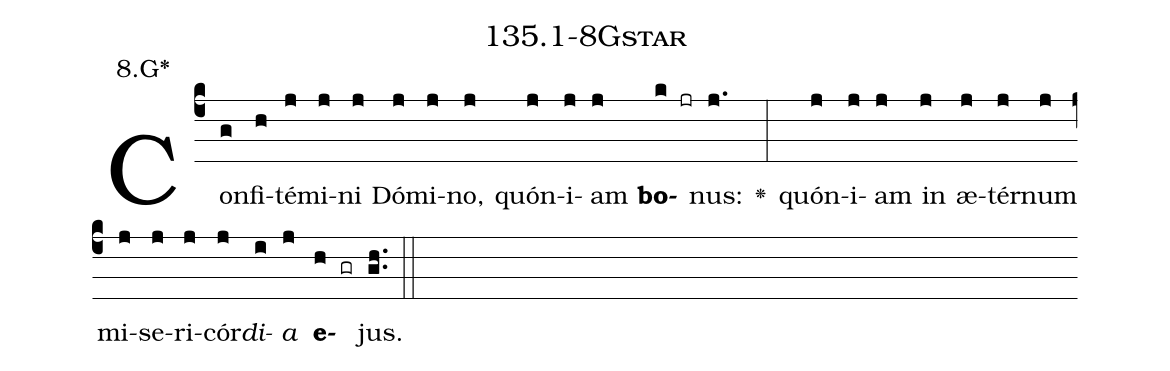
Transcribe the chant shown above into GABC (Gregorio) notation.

name: 135.1-8Gstar;
annotation: 8.G*;
%%
(c4)Con(g)fi(h)té(j)mi(j)ni(j) Dó(j)mi(j)no,(j) quón(j)i(j)am(j) <b>bo</b>(k jr)nus:(j.) <v>\greheightstar</v>(:) quón(j)i(j)am(j) in(j) æ(j)tér(j)num(j) mi(j)se(j)ri(j)cór(j)<i>di</i>(i)<i>a</i>(j) <b>e</b>(h gr)jus.(gh..) (::)


%E(j) u(j) o(i) u(j) a(h) e.(gh..) (::)
